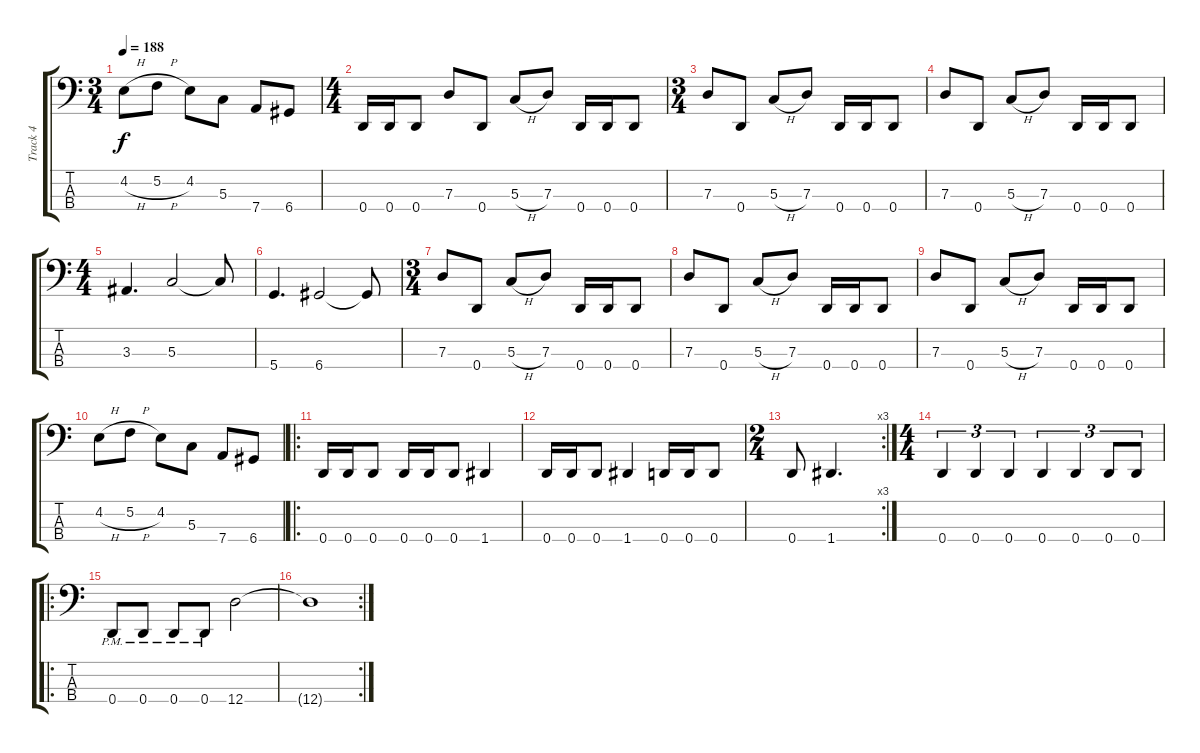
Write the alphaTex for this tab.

\track ("Track 4" "Track 4") {instrument electricbassfinger}
\staff {score tabs}
\tuning (F2 C2 G1 D1) {hide}
\ts (3 4)
\tempo 188
\clef f4
\ks c
4.2{h}.8{dy f} 5.2{h}.8 4.2.8 5.3.8 7.4.8 6.4.8 |
\ts (4 4)
0.4.16 0.4.16 0.4.8 7.3.8 0.4.8 5.3{h}.8 7.3.8 0.4.16 0.4.16 0.4.8 |
\ts (3 4)
7.3.8 0.4.8 5.3{h}.8 7.3.8 0.4.16 0.4.16 0.4.8 |
7.3.8 0.4.8 5.3{h}.8 7.3.8 0.4.16 0.4.16 0.4.8 |
\ts (4 4)
3.3.4{d} 5.3.2 5.3{t}.8 |
5.4.4{d} 6.4.2 6.4{t}.8 |
\ts (3 4)
7.3.8 0.4.8 5.3{h}.8 7.3.8 0.4.16 0.4.16 0.4.8 |
7.3.8 0.4.8 5.3{h}.8 7.3.8 0.4.16 0.4.16 0.4.8 |
7.3.8 0.4.8 5.3{h}.8 7.3.8 0.4.16 0.4.16 0.4.8 |
4.2{h}.8 5.2{h}.8 4.2.8 5.3.8 7.4.8 6.4.8 |
\ro
0.4.16 0.4.16 0.4.8 0.4.16 0.4.16 0.4.8 1.4.4 |
0.4.16 0.4.16 0.4.8 1.4.4 0.4.16 0.4.16 0.4.8 |
\rc 3
\ts (2 4)
0.4.8 1.4.4{d} |
\ts (4 4)
0.4.4{tu (3 2)} 0.4.4{tu (3 2)} 0.4.4{tu (3 2)} 0.4.4{tu (3 2)} 0.4.4{tu (3 2)} 0.4.8{tu (3 2)} 0.4.8{tu (3 2)} |
\ro
0.4{pm}.8 0.4{pm}.8 0.4{pm}.8 0.4{pm}.8 12.4.2 |
\rc 2
12.4{t}.1
